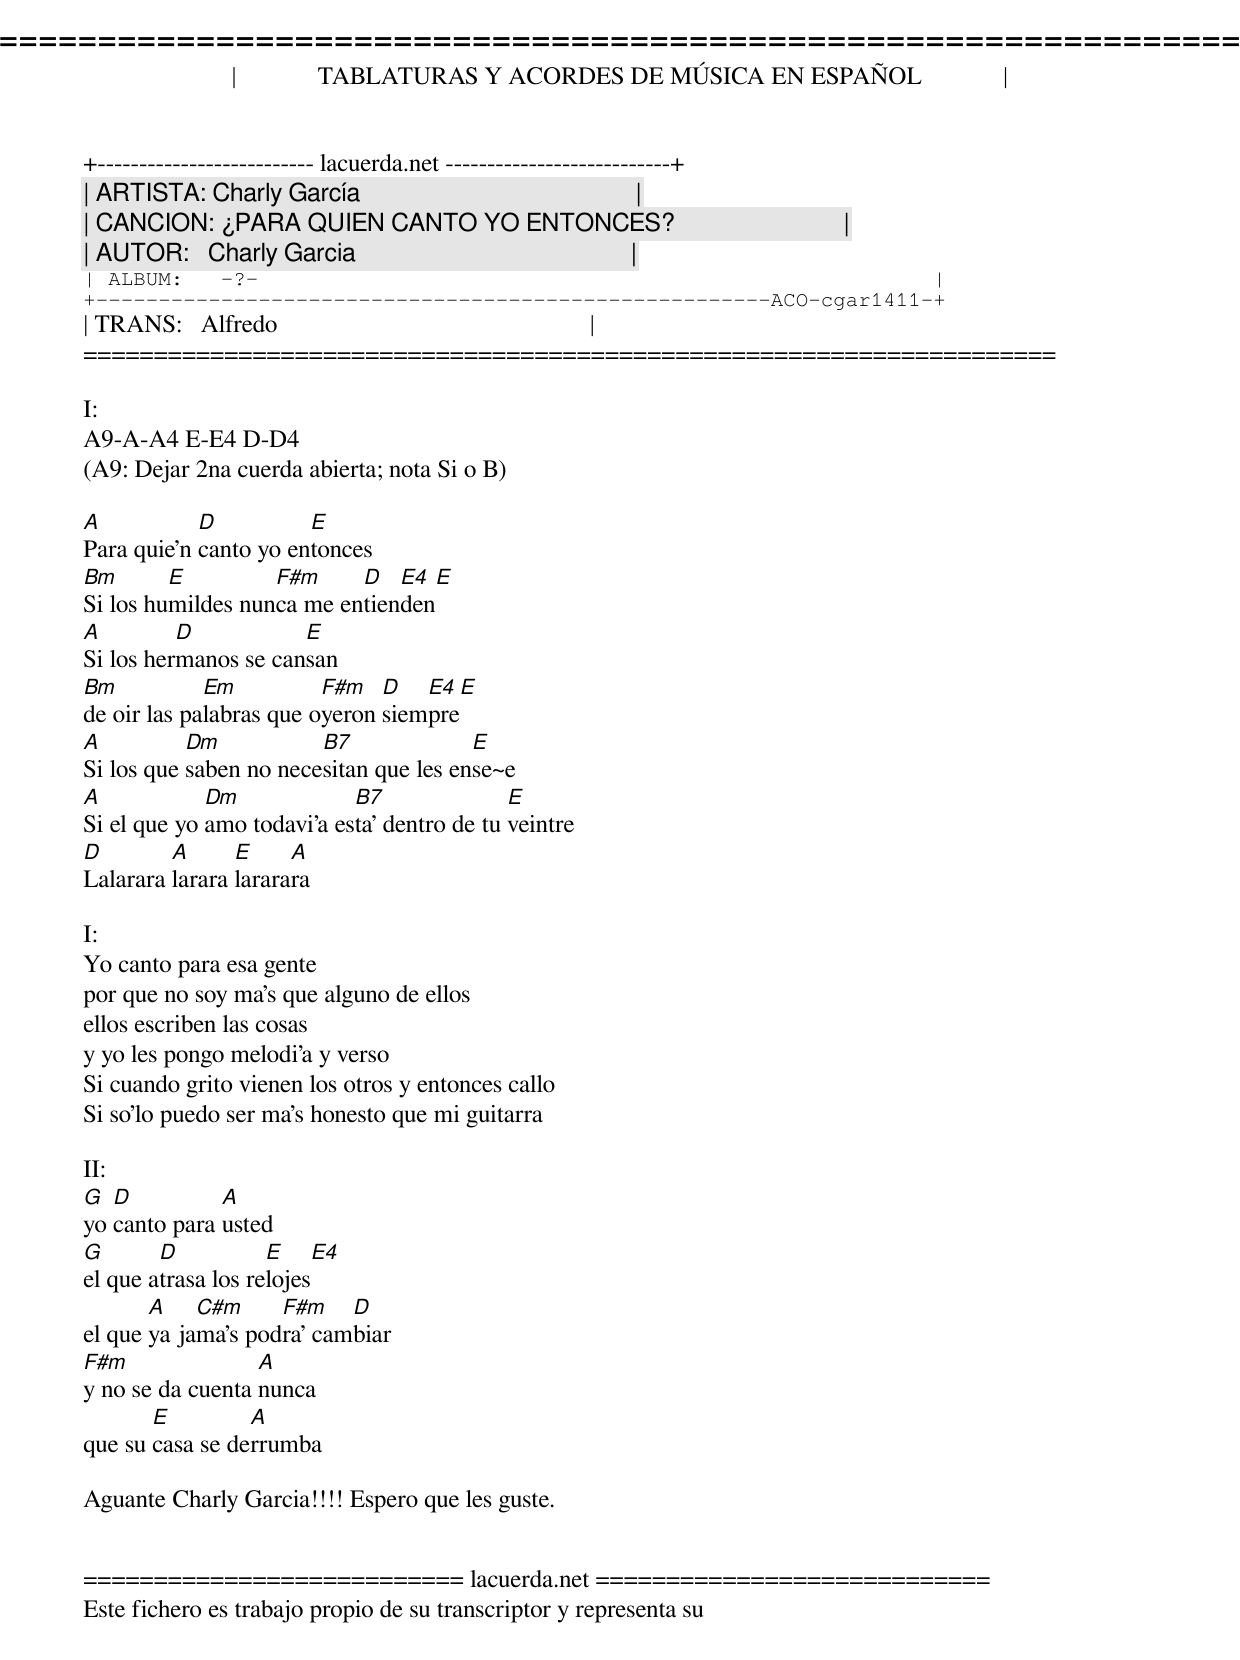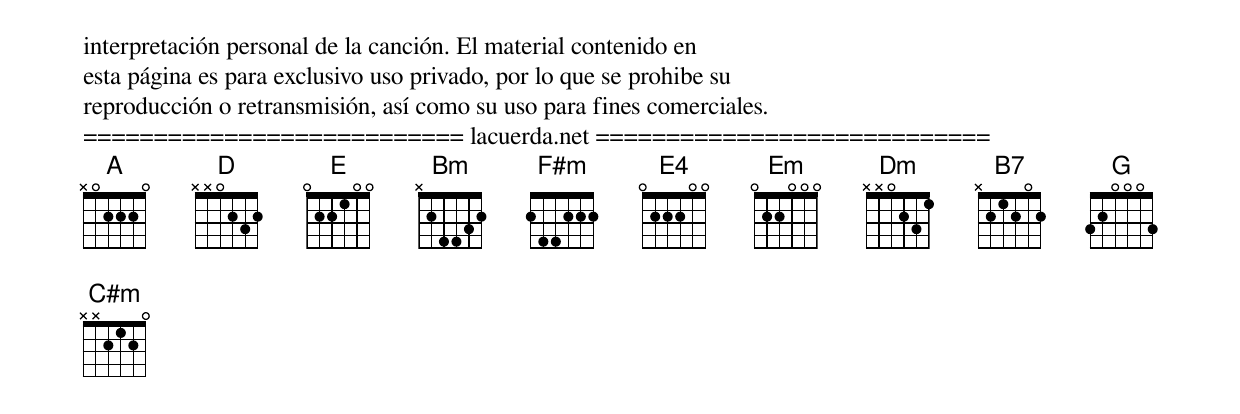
=====================================================================
|             TABLATURAS Y ACORDES DE MÚSICA EN ESPAÑOL             |
+-------------------------- lacuerda.net ---------------------------+
| ARTISTA: Charly García                                            |
| CANCION: ¿PARA QUIEN CANTO YO ENTONCES?                           |
| AUTOR:   Charly Garcia                                            |
| ALBUM:   -?-                                                      |
+------------------------------------------------------ACO-cgar1411-+
| TRANS:   Alfredo                                                  |
=====================================================================

I:
A9-A-A4 E-E4 D-D4
(A9: Dejar 2na cuerda abierta; nota Si o B)

A           D          E
Para quie'n canto yo entonces
Bm       E         F#m     D   E4  E
Si los humildes nunca me entienden
A         D           E
Si los hermanos se cansan
Bm           Em          F#m   D   E4  E
de oir las palabras que oyeron siempre
A          Dm           B7              E
Si los que saben no necesitan que les ense~e
A            Dm             B7               E
Si el que yo amo todavi'a esta' dentro de tu veintre
D        A      E     A
Lalarara larara lararara

I:
Yo canto para esa gente
por que no soy ma's que alguno de ellos
ellos escriben las cosas
y yo les pongo melodi'a y verso
Si cuando grito vienen los otros y entonces callo
Si so'lo puedo ser ma's honesto que mi guitarra

II:
G  D          A
yo canto para usted
G       D           E    E4
el que atrasa los relojes
       A    C#m     F#m    D
el que ya jama's podra' cambiar
F#m               A
y no se da cuenta nunca
       E         A
que su casa se derrumba

Aguante Charly Garcia!!!! Espero que les guste.


=========================== lacuerda.net ============================
Este fichero es trabajo propio de su transcriptor y representa su
interpretación personal de la canción. El material contenido en
esta página es para exclusivo uso privado, por lo que se prohibe su
reproducción o retransmisión, así como su uso para fines comerciales.
=========================== lacuerda.net ============================
